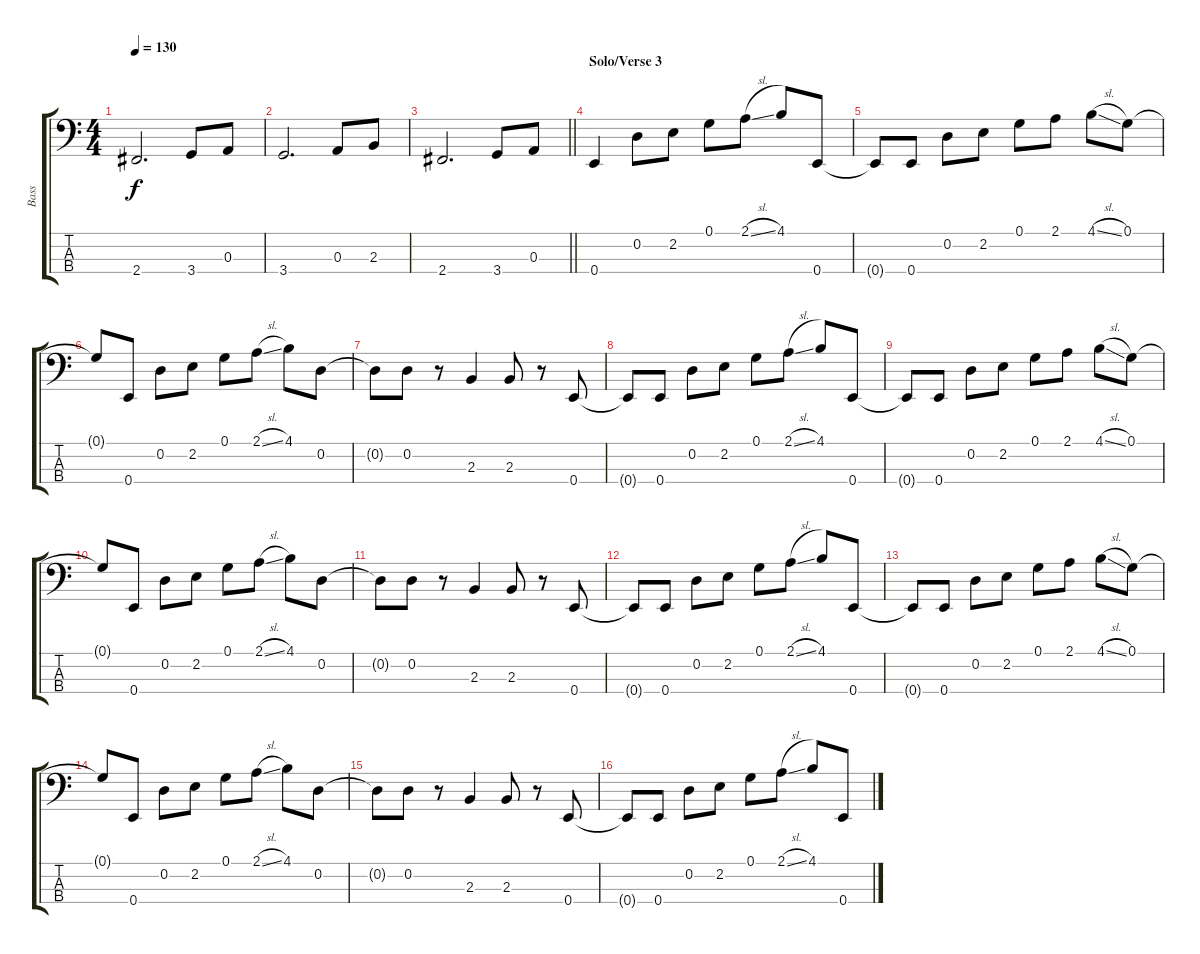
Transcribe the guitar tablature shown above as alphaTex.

\track ("Bass" "Bass") {instrument electricbassfinger}
\staff {score tabs}
\tuning (G2 D2 A1 E1) {hide}
\ts (4 4)
\tempo 130
\clef f4
\ks c
2.4.2{d dy f} 3.4.8 0.3.8 |
3.4.2{d} 0.3.8 2.3.8 |
\barLineRight lightlight
2.4.2{d} 3.4.8 0.3.8 |
\section ("" "Solo/Verse 3")
0.4.4 0.2.8 2.2.8 0.1.8 2.1{sl}.8 4.1.8 0.4.8 |
0.4{t}.8 0.4.8 0.2.8 2.2.8 0.1.8 2.1.8 4.1{sl}.8 0.1.8 |
0.1{t}.8 0.4.8 0.2.8 2.2.8 0.1.8 2.1{sl}.8 4.1.8 0.2.8 |
0.2{t}.8 0.2.8 r.8 2.3.4 2.3.8 r.8 0.4.8 |
0.4{t}.8 0.4.8 0.2.8 2.2.8 0.1.8 2.1{sl}.8 4.1.8 0.4.8 |
0.4{t}.8 0.4.8 0.2.8 2.2.8 0.1.8 2.1.8 4.1{sl}.8 0.1.8 |
0.1{t}.8 0.4.8 0.2.8 2.2.8 0.1.8 2.1{sl}.8 4.1.8 0.2.8 |
0.2{t}.8 0.2.8 r.8 2.3.4 2.3.8 r.8 0.4.8 |
0.4{t}.8 0.4.8 0.2.8 2.2.8 0.1.8 2.1{sl}.8 4.1.8 0.4.8 |
0.4{t}.8 0.4.8 0.2.8 2.2.8 0.1.8 2.1.8 4.1{sl}.8 0.1.8 |
0.1{t}.8 0.4.8 0.2.8 2.2.8 0.1.8 2.1{sl}.8 4.1.8 0.2.8 |
0.2{t}.8 0.2.8 r.8 2.3.4 2.3.8 r.8 0.4.8 |
0.4{t}.8 0.4.8 0.2.8 2.2.8 0.1.8 2.1{sl}.8 4.1.8 0.4.8
